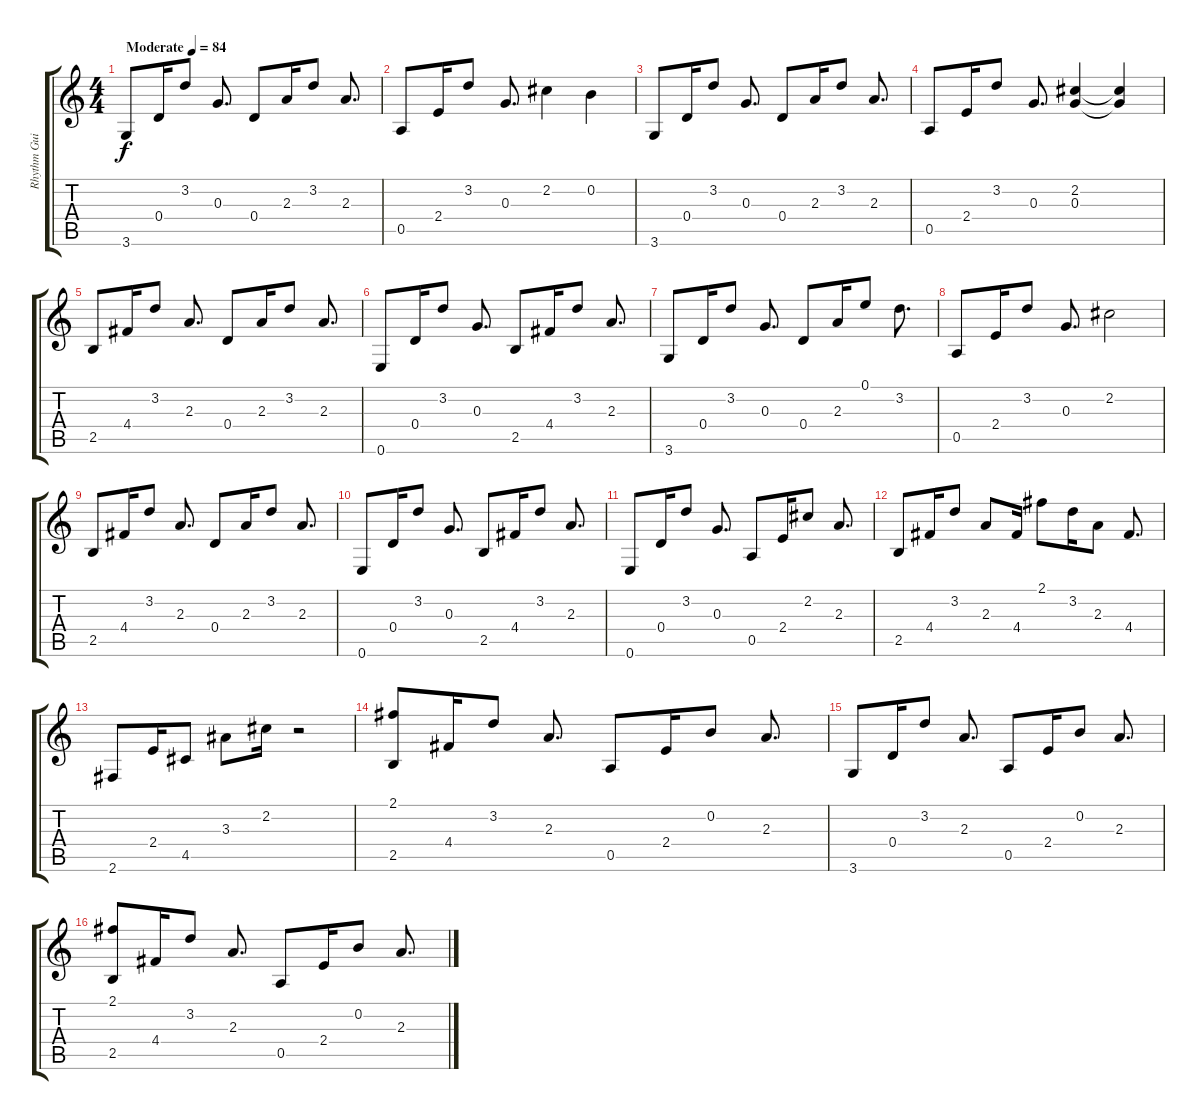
\track ("Rhythm Guitar" "Rhythm Gui") {instrument acousticguitarsteel}
\staff {score tabs}
\tuning (E4 B3 G3 D3 A2 E2) {hide}
\ts (4 4)
\tempo (84 "Moderate")
\clef g2
\ks c
3.6.8{dy f instrument acousticguitarsteel} 0.4.16 3.2.8 0.3.8{d} 0.4.8 2.3.16 3.2.8 2.3.8{d} |
0.5.8 2.4.16 3.2.8 0.3.8{d} 2.2.4 0.2.4 |
3.6.8 0.4.16 3.2.8 0.3.8{d} 0.4.8 2.3.16 3.2.8 2.3.8{d} |
0.5.8 2.4.16 3.2.8 0.3.8{d} (2.2 0.3).4 (2.2{t} 0.3{t}).4 |
2.5.8 4.4.16 3.2.8 2.3.8{d} 0.4.8 2.3.16 3.2.8 2.3.8{d} |
0.6.8 0.4.16 3.2.8 0.3.8{d} 2.5.8 4.4.16 3.2.8 2.3.8{d} |
3.6.8 0.4.16 3.2.8 0.3.8{d} 0.4.8 2.3.16 0.1.8 3.2.8{d} |
0.5.8 2.4.16 3.2.8 0.3.8{d} 2.2.2 |
2.5.8 4.4.16 3.2.8 2.3.8{d} 0.4.8 2.3.16 3.2.8 2.3.8{d} |
0.6.8 0.4.16 3.2.8 0.3.8{d} 2.5.8 4.4.16 3.2.8 2.3.8{d} |
0.6.8 0.4.16 3.2.8 0.3.8{d} 0.5.8 2.4.16 2.2.8 2.3.8{d} |
2.5.8 4.4.16 3.2.8 2.3.8 4.4.16 2.1.8 3.2.16 2.3.8 4.4.8{d} |
2.6.8 2.4.16 4.5.8 3.3.8 2.2.16 r.2 |
(2.1 2.5).8 4.4.16 3.2.8 2.3.8{d} 0.5.8 2.4.16 0.2.8 2.3.8{d} |
3.6.8 0.4.16 3.2.8 2.3.8{d} 0.5.8 2.4.16 0.2.8 2.3.8{d} |
(2.1 2.5).8 4.4.16 3.2.8 2.3.8{d} 0.5.8 2.4.16 0.2.8 2.3.8{d}
